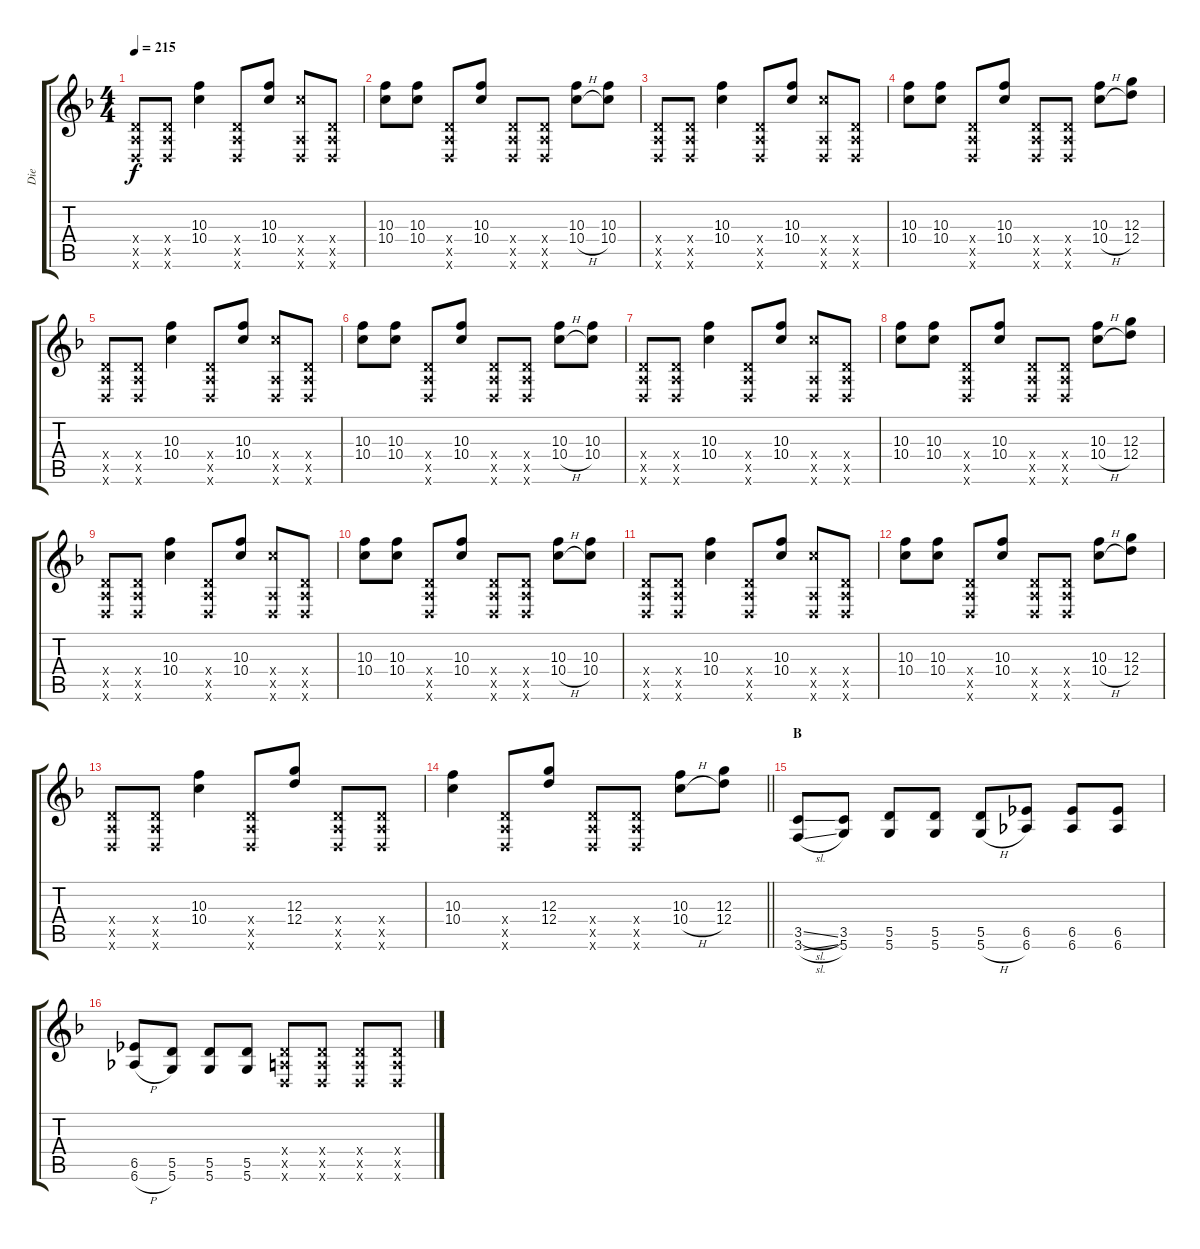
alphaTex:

\track ("Die" "Die") {instrument distortionguitar}
\staff {score tabs}
\tuning (E4 B3 G3 D3 A2 D2) {hide}
\ts (4 4)
\tempo 215
\clef g2
\ks f
(0.4{x} 0.5{x} 0.6{x}).8{dy f} (0.4{x} 0.5{x} 0.6{x}).8 (10.3 10.4).4 (0.4{x} 0.5{x} 0.6{x}).8 (10.3 10.4).8 (10.4{x} 0.5{x} 0.6{x}).8 (0.4{x} 0.5{x} 0.6{x}).8 |
(10.3 10.4).8 (10.3 10.4).8 (0.4{x} 0.5{x} 0.6{x}).8 (10.3 10.4).8 (0.4{x} 0.5{x} 0.6{x}).8 (0.4{x} 0.5{x} 0.6{x}).8 (10.3 10.4{h}).8 (10.3 10.4).8 |
(0.4{x} 0.5{x} 0.6{x}).8 (0.4{x} 0.5{x} 0.6{x}).8 (10.3 10.4).4 (0.4{x} 0.5{x} 0.6{x}).8 (10.3 10.4).8 (10.4{x} 0.5{x} 0.6{x}).8 (0.4{x} 0.5{x} 0.6{x}).8 |
(10.3 10.4).8 (10.3 10.4).8 (0.4{x} 0.5{x} 0.6{x}).8 (10.3 10.4).8 (0.4{x} 0.5{x} 0.6{x}).8 (0.4{x} 0.5{x} 0.6{x}).8 (10.3 10.4{h}).8 (12.3 12.4).8 |
(0.4{x} 0.5{x} 0.6{x}).8 (0.4{x} 0.5{x} 0.6{x}).8 (10.3 10.4).4 (0.4{x} 0.5{x} 0.6{x}).8 (10.3 10.4).8 (10.4{x} 0.5{x} 0.6{x}).8 (0.4{x} 0.5{x} 0.6{x}).8 |
(10.3 10.4).8 (10.3 10.4).8 (0.4{x} 0.5{x} 0.6{x}).8 (10.3 10.4).8 (0.4{x} 0.5{x} 0.6{x}).8 (0.4{x} 0.5{x} 0.6{x}).8 (10.3 10.4{h}).8 (10.3 10.4).8 |
(0.4{x} 0.5{x} 0.6{x}).8 (0.4{x} 0.5{x} 0.6{x}).8 (10.3 10.4).4 (0.4{x} 0.5{x} 0.6{x}).8 (10.3 10.4).8 (10.4{x} 0.5{x} 0.6{x}).8 (0.4{x} 0.5{x} 0.6{x}).8 |
(10.3 10.4).8 (10.3 10.4).8 (0.4{x} 0.5{x} 0.6{x}).8 (10.3 10.4).8 (0.4{x} 0.5{x} 0.6{x}).8 (0.4{x} 0.5{x} 0.6{x}).8 (10.3 10.4{h}).8 (12.3 12.4).8 |
(0.4{x} 0.5{x} 0.6{x}).8 (0.4{x} 0.5{x} 0.6{x}).8 (10.3 10.4).4 (0.4{x} 0.5{x} 0.6{x}).8 (10.3 10.4).8 (10.4{x} 0.5{x} 0.6{x}).8 (0.4{x} 0.5{x} 0.6{x}).8 |
(10.3 10.4).8 (10.3 10.4).8 (0.4{x} 0.5{x} 0.6{x}).8 (10.3 10.4).8 (0.4{x} 0.5{x} 0.6{x}).8 (0.4{x} 0.5{x} 0.6{x}).8 (10.3 10.4{h}).8 (10.3 10.4).8 |
(0.4{x} 0.5{x} 0.6{x}).8 (0.4{x} 0.5{x} 0.6{x}).8 (10.3 10.4).4 (0.4{x} 0.5{x} 0.6{x}).8 (10.3 10.4).8 (10.4{x} 0.5{x} 0.6{x}).8 (0.4{x} 0.5{x} 0.6{x}).8 |
(10.3 10.4).8 (10.3 10.4).8 (0.4{x} 0.5{x} 0.6{x}).8 (10.3 10.4).8 (0.4{x} 0.5{x} 0.6{x}).8 (0.4{x} 0.5{x} 0.6{x}).8 (10.3 10.4{h}).8 (12.3 12.4).8 |
(0.4{x} 0.5{x} 0.6{x}).8 (0.4{x} 0.5{x} 0.6{x}).8 (10.3 10.4).4 (0.4{x} 0.5{x} 0.6{x}).8 (12.3 12.4).8 (0.4{x} 0.5{x} 0.6{x}).8 (0.4{x} 0.5{x} 0.6{x}).8 |
\barLineRight lightlight
(10.3 10.4).4 (0.4{x} 0.5{x} 0.6{x}).8 (12.3 12.4).8 (0.4{x} 0.5{x} 0.6{x}).8 (0.4{x} 0.5{x} 0.6{x}).8 (10.3 10.4{h}).8 (12.3 12.4).8 |
\section ("" "B")
(3.5{sl} 3.6{sl}).8 (3.5 5.6).8 (5.5 5.6).8 (5.5 5.6).8 (5.5 5.6{h}).8 (6.5 6.6).8 (6.5 6.6).8 (6.5 6.6).8 |
(6.5 6.6{h}).8 (5.5 5.6).8 (5.5 5.6).8 (5.5 5.6).8 (0.4{x} 0.5{x} 0.6{x}).8 (0.4{x} 0.5{x} 0.6{x}).8 (0.4{x} 0.5{x} 0.6{x}).8 (0.4{x} 0.5{x} 0.6{x}).8
